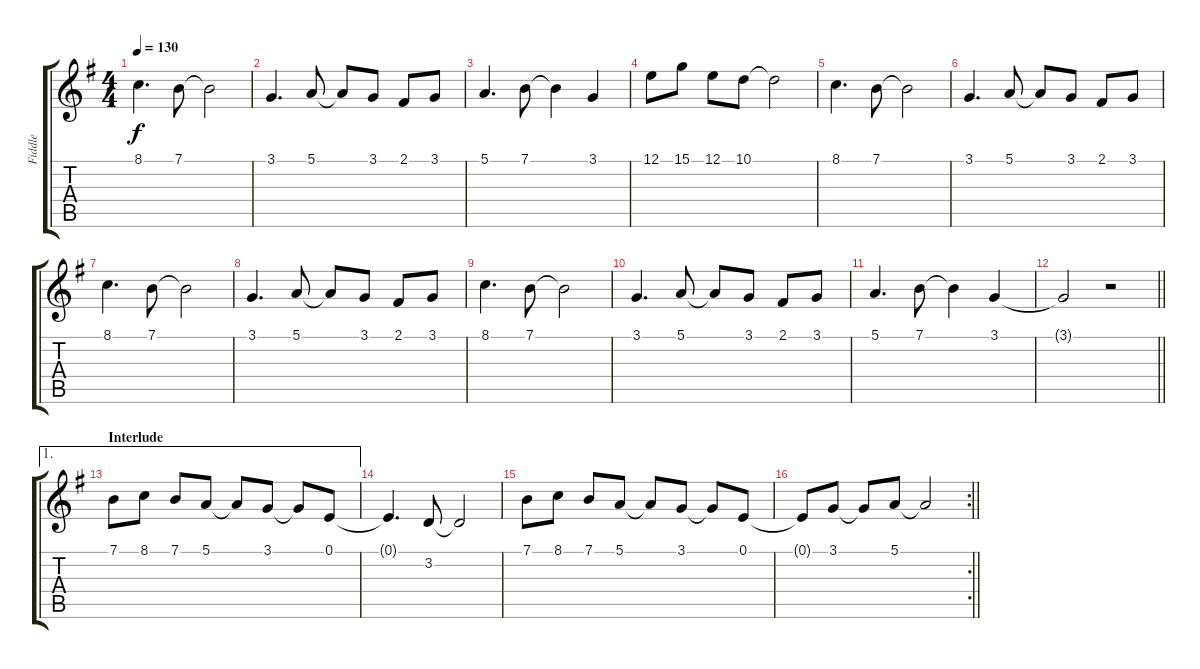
\track ("Fiddle" "Fiddle") {instrument violin}
\staff {score tabs}
\tuning (E4 B3 G3 D3 A2 E2) {hide}
\ts (4 4)
\tempo 130
\clef g2
\ks g
8.1.4{d dy f} 7.1.8 7.1{t}.2 |
3.1.4{d} 5.1.8 5.1{t}.8 3.1.8 2.1.8 3.1.8 |
5.1.4{d} 7.1.8 7.1{t}.4 3.1.4 |
12.1.8 15.1.8 12.1.8 10.1.8 10.1{t}.2 |
8.1.4{d} 7.1.8 7.1{t}.2 |
3.1.4{d} 5.1.8 5.1{t}.8 3.1.8 2.1.8 3.1.8 |
8.1.4{d} 7.1.8 7.1{t}.2 |
3.1.4{d} 5.1.8 5.1{t}.8 3.1.8 2.1.8 3.1.8 |
8.1.4{d} 7.1.8 7.1{t}.2 |
3.1.4{d} 5.1.8 5.1{t}.8 3.1.8 2.1.8 3.1.8 |
5.1.4{d} 7.1.8 7.1{t}.4 3.1.4 |
\barLineRight lightlight
3.1{t}.2 r.2 |
\ae 1
\section ("" "Interlude")
7.1.8 8.1.8 7.1.8 5.1.8 5.1{t}.8 3.1.8 3.1{t}.8 0.1.8 |
0.1{t}.4{d} 3.2.8 3.2{t}.2 |
7.1.8 8.1.8 7.1.8 5.1.8 5.1{t}.8 3.1.8 3.1{t}.8 0.1.8 |
\rc 2
\barLineRight lightlight
0.1{t}.8 3.1.8 3.1{t}.8 5.1.8 5.1{t}.2
